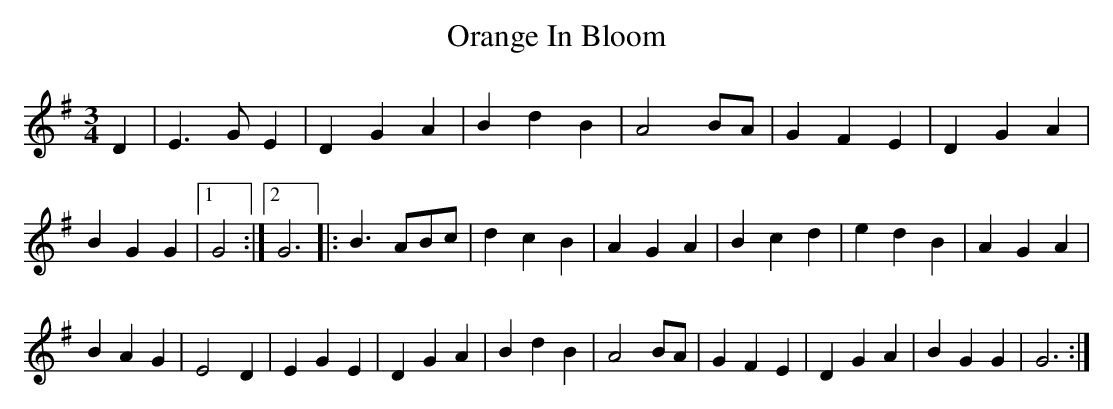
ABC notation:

X:1
T:Orange In Bloom
M:3/4
L:1/4
K:G
D | E>GE | DGA | BdB | A2B/A/ | GFE | DGA |
BGG |1G2 :|2 G3 |: B>AB/c/ | dcB | AGA | Bcd | edB | AGA |
BAG | E2D | EGE | DGA | BdB | A2B/A/ | GFE | DGA | BGG | G3 :|
